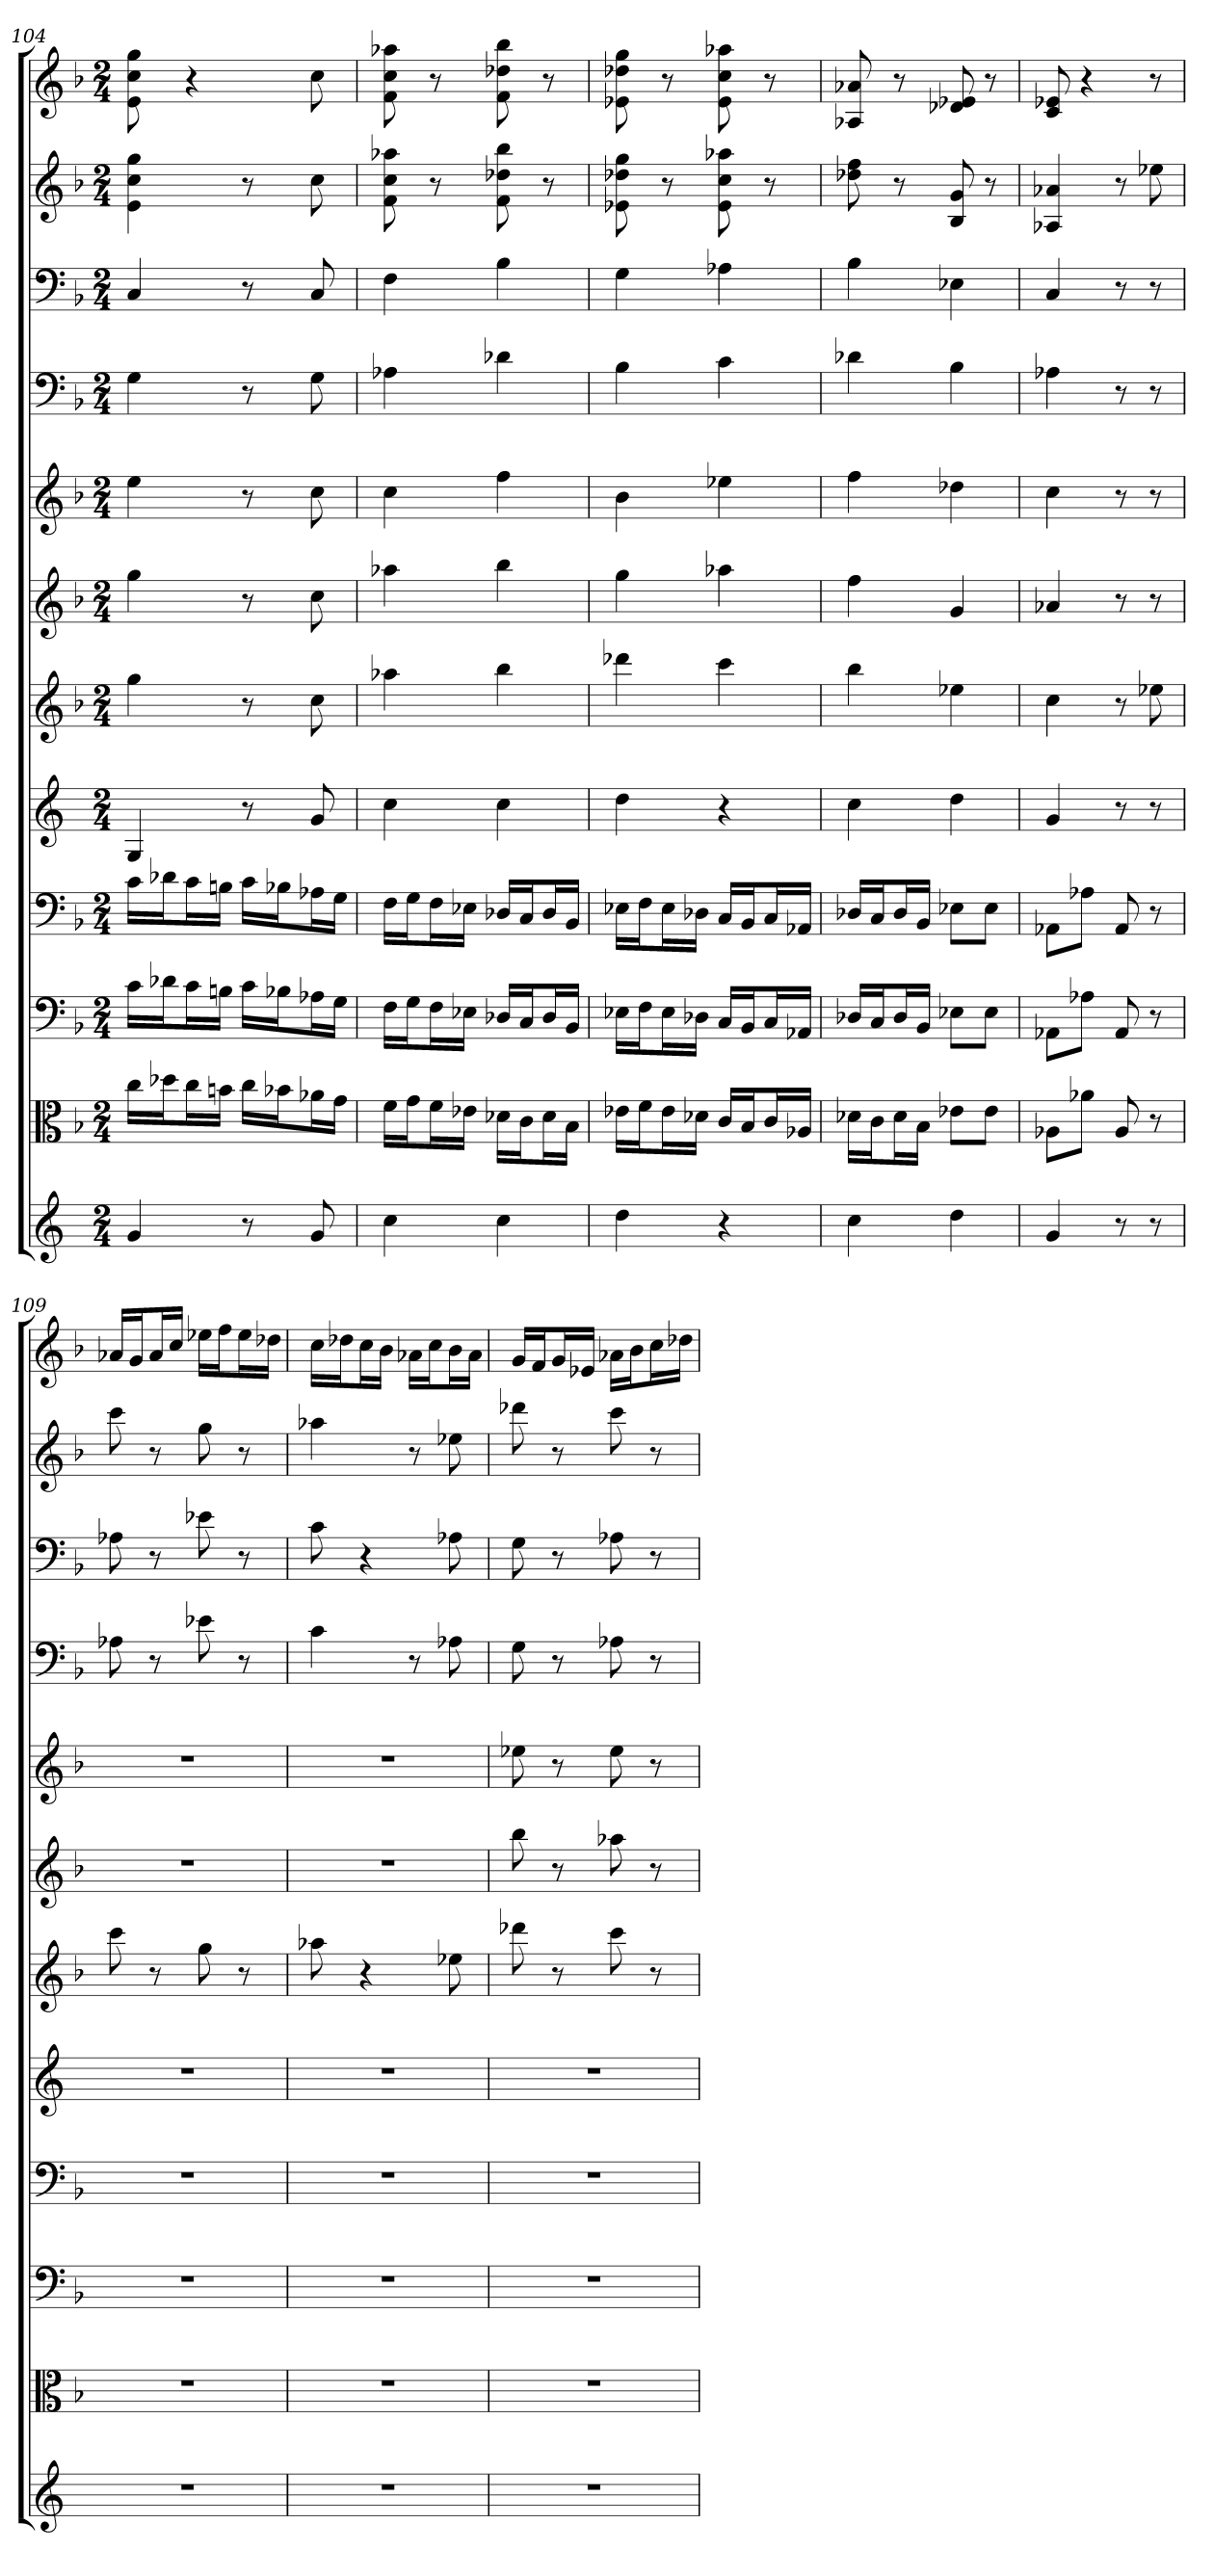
**kern	**kern	**kern	**kern	**kern	**kern	**kern	**kern	**kern	**kern	**kern	**kern
*part12	*part11	*part10	*part9	*part8	*part7	*part6	*part5	*part4	*part3	*part2	*part1
*staff12	*staff11	*staff10	*staff9	*staff8	*staff7	*staff6	*staff5	*staff4	*staff3	*staff2	*staff1
*	*clefC3	*clefF4	*clefF4	*	*	*	*	*clefF4	*clefF4	*	*
*k[]	*k[b-]	*k[b-]	*k[b-]	*k[]	*k[b-]	*k[b-]	*k[b-]	*k[b-]	*k[b-]	*k[b-]	*k[b-]
*M2/4	*M2/4	*M2/4	*M2/4	*M2/4	*M2/4	*M2/4	*M2/4	*M2/4	*M2/4	*M2/4	*M2/4
=104	=104	=104	=104	=104	=104	=104	=104	=104	=104	=104	=104
4g	16cc\LL	16c\LL	16c\LL	4G	4gg	4gg	4ee	4G	4C	4e 4cc 4gg	8e 8cc 8gg
.	16dd-X\J	16d-X\J	16d-X\J	.	.	.	.	.	.	.	.
.	16cc\L	16c\L	16c\L	.	.	.	.	.	.	.	4r
.	16bn\JJ	16Bn\JJ	16Bn\JJ	.	.	.	.	.	.	.	.
8r	16cc\LL	16c\LL	16c\LL	8r	8r	8r	8r	8r	8r	8r	.
.	16b-X\J	16B-X\J	16B-X\J	.	.	.	.	.	.	.	.
8g	16a-X\L	16A-X\L	16A-X\L	8g	8cc	8cc	8cc	8G	8C	8cc	8cc
.	16g\JJ	16G\JJ	16G\JJ	.	.	.	.	.	.	.	.
=105	=105	=105	=105	=105	=105	=105	=105	=105	=105	=105	=105
4cc	16f\LL	16F\LL	16F\LL	4cc	4aa-X	4aa-X	4cc	4A-X	4F	8f 8cc 8aa-X	8f 8cc 8aa-X
.	16g\J	16G\J	16G\J	.	.	.	.	.	.	.	.
.	16f\L	16F\L	16F\L	.	.	.	.	.	.	8r	8r
.	16e-X\JJ	16E-X\JJ	16E-X\JJ	.	.	.	.	.	.	.	.
4cc	16d-X\LL	16D-X/LL	16D-X/LL	4cc	4bb-	4bb-	4ff	4d-X	4B-	8f 8dd-X 8bb-	8f 8dd-X 8bb-
.	16c\J	16C/J	16C/J	.	.	.	.	.	.	.	.
.	16d-\L	16D-/L	16D-/L	.	.	.	.	.	.	8r	8r
.	16B-\JJ	16BB-/JJ	16BB-/JJ	.	.	.	.	.	.	.	.
=106	=106	=106	=106	=106	=106	=106	=106	=106	=106	=106	=106
4dd	16e-X\LL	16E-X\LL	16E-X\LL	4dd	4ddd-X	4gg	4b-	4B-	4G	8e-X 8dd-X 8gg	8e-X 8dd-X 8gg
.	16f\J	16F\J	16F\J	.	.	.	.	.	.	.	.
.	16e-\L	16E-\L	16E-\L	.	.	.	.	.	.	8r	8r
.	16d-X\JJ	16D-X\JJ	16D-X\JJ	.	.	.	.	.	.	.	.
4r	16c/LL	16C/LL	16C/LL	4r	4ccc	4aa-X	4ee-X	4c	4A-X	8e- 8cc 8aa-X	8e- 8cc 8aa-X
.	16B-/J	16BB-/J	16BB-/J	.	.	.	.	.	.	.	.
.	16c/L	16C/L	16C/L	.	.	.	.	.	.	8r	8r
.	16A-X/JJ	16AA-X/JJ	16AA-X/JJ	.	.	.	.	.	.	.	.
=107	=107	=107	=107	=107	=107	=107	=107	=107	=107	=107	=107
4cc	16d-X\LL	16D-X/LL	16D-X/LL	4cc	4bb-	4ff	4ff	4d-X	4B-	8dd-X 8ff	8A-X 8a-X
.	16c\J	16C/J	16C/J	.	.	.	.	.	.	.	.
.	16d-\L	16D-/L	16D-/L	.	.	.	.	.	.	8r	8r
.	16B-\JJ	16BB-/JJ	16BB-/JJ	.	.	.	.	.	.	.	.
4dd	8e-X\L	8E-X\L	8E-X\L	4dd	4ee-X	4g	4dd-X	4B-	4E-X	8B- 8g	8d-X 8e-X
.	8e-\J	8E-\J	8E-\J	.	.	.	.	.	.	8r	8r
=108	=108	=108	=108	=108	=108	=108	=108	=108	=108	=108	=108
4g	8A-X\L	8AA-X\L	8AA-X\L	4g	4cc	4a-X	4cc	4A-X	4C	4A-X 4a-X	8c 8e-X
.	8a-X\J	8A-X\J	8A-X\J	.	.	.	.	.	.	.	4r
8r	8A-	8AA-	8AA-	8r	8r	8r	8r	8r	8r	8r	.
8r	8r	8r	8r	8r	8ee-X	8r	8r	8r	8r	8ee-X	8r
=109	=109	=109	=109	=109	=109	=109	=109	=109	=109	=109	=109
2r	2r	2r	2r	2r	8ccc	2r	2r	8A-X	8A-X	8ccc	16a-XLL
.	.	.	.	.	.	.	.	.	.	.	16gJ
.	.	.	.	.	8r	.	.	8r	8r	8r	16a-L
.	.	.	.	.	.	.	.	.	.	.	16ccJJ
.	.	.	.	.	8gg	.	.	8e-X	8e-X	8gg	16ee-XLL
.	.	.	.	.	.	.	.	.	.	.	16ffJ
.	.	.	.	.	8r	.	.	8r	8r	8r	16ee-L
.	.	.	.	.	.	.	.	.	.	.	16dd-XJJ
=110	=110	=110	=110	=110	=110	=110	=110	=110	=110	=110	=110
2r	2r	2r	2r	2r	8aa-X	2r	2r	4c	8c	4aa-X	16ccLL
.	.	.	.	.	.	.	.	.	.	.	16dd-XJ
.	.	.	.	.	4r	.	.	.	4r	.	16ccL
.	.	.	.	.	.	.	.	.	.	.	16b-JJ
.	.	.	.	.	.	.	.	8r	.	8r	16a-XLL
.	.	.	.	.	.	.	.	.	.	.	16ccJ
.	.	.	.	.	8ee-X	.	.	8A-X	8A-X	8ee-X	16b-L
.	.	.	.	.	.	.	.	.	.	.	16a-JJ
=111	=111	=111	=111	=111	=111	=111	=111	=111	=111	=111	=111
2r	2r	2r	2r	2r	8ddd-X	8bb-	8ee-X	8G	8G	8ddd-X	16gLL
.	.	.	.	.	.	.	.	.	.	.	16fJ
.	.	.	.	.	8r	8r	8r	8r	8r	8r	16gL
.	.	.	.	.	.	.	.	.	.	.	16e-XJJ
.	.	.	.	.	8ccc	8aa-X	8ee-	8A-X	8A-X	8ccc	16a-XLL
.	.	.	.	.	.	.	.	.	.	.	16b-J
.	.	.	.	.	8r	8r	8r	8r	8r	8r	16ccL
.	.	.	.	.	.	.	.	.	.	.	16dd-XJJ
=	=	=	=	=	=	=	=	=	=	=	=
*-	*-	*-	*-	*-	*-	*-	*-	*-	*-	*-	*-
